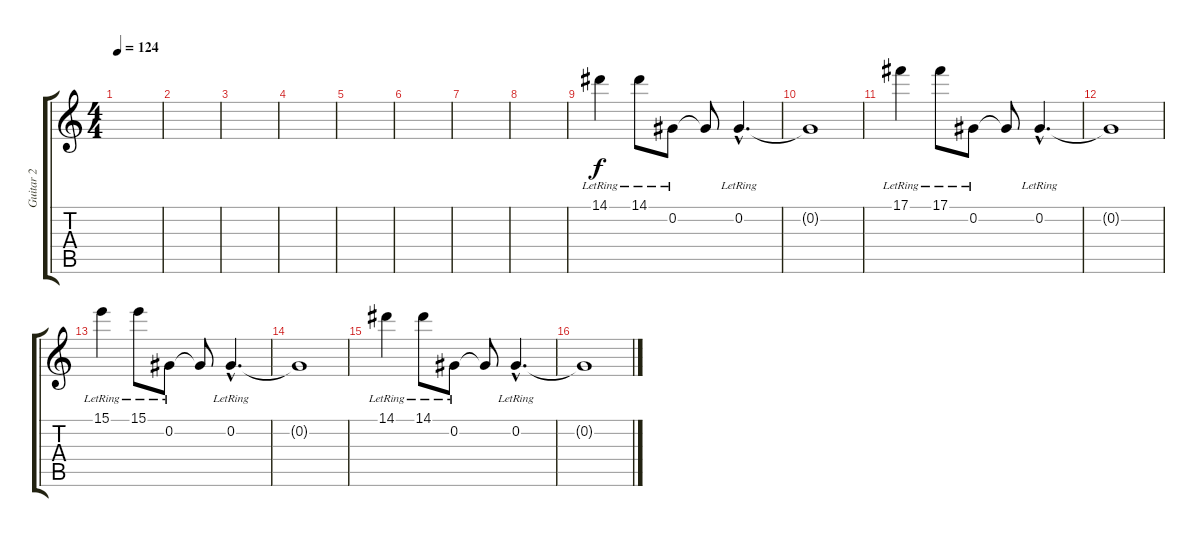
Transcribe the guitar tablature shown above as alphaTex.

\track ("Guitar 2" "Guitar 2") {instrument electricguitarjazz}
\staff {score tabs}
\tuning (Db4 Ab3 E3 B2 Gb2 Db2) {hide}
\ts (4 4)
\tempo 124
\clef g2
\ks c
|
|
|
|
|
|
|
|
14.1{lr}.4 14.1{lr}.8 0.2{lr}.8 0.2{t}.8 0.2{hac lr}.4{d} |
0.2{t}.1 |
17.1{lr}.4 17.1{lr}.8 0.2{lr}.8 0.2{t}.8 0.2{hac lr}.4{d} |
0.2{t}.1 |
15.1{lr}.4 15.1{lr}.8 0.2{lr}.8 0.2{t}.8 0.2{hac lr}.4{d} |
0.2{t}.1 |
14.1{lr}.4 14.1{lr}.8 0.2{lr}.8 0.2{t}.8 0.2{hac lr}.4{d} |
0.2{t}.1
